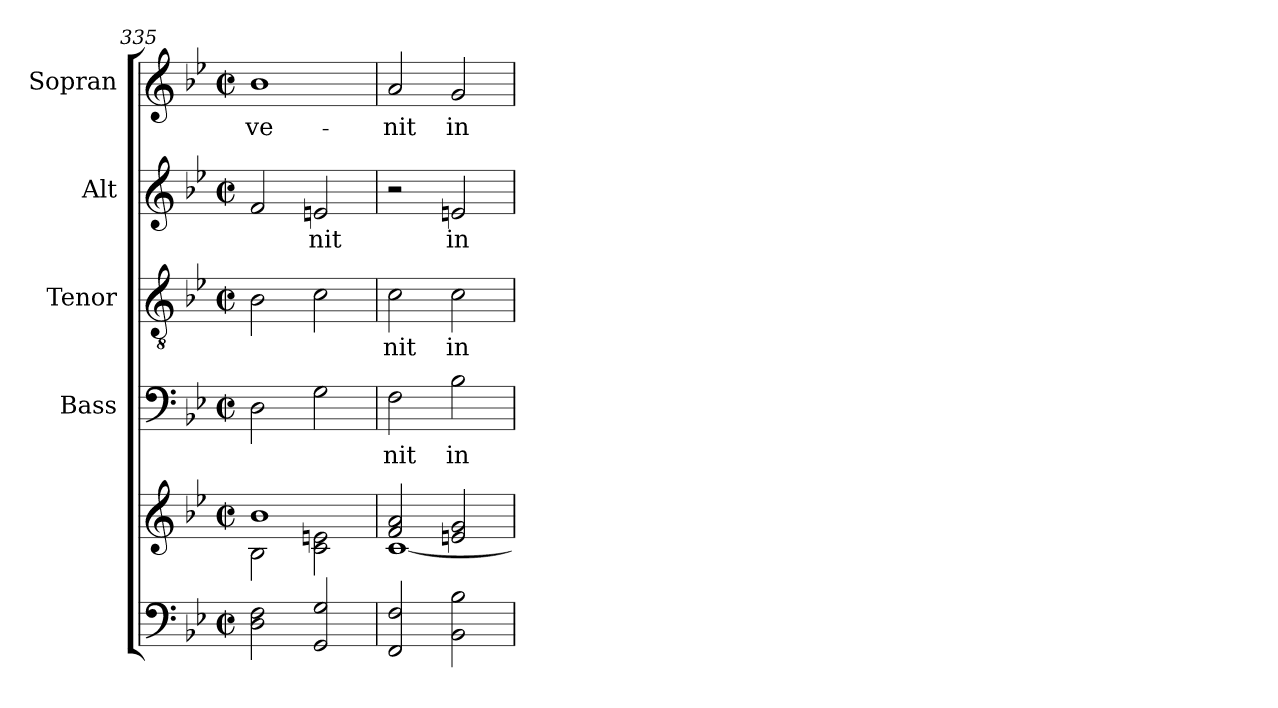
**kern	**kern	**kern	**text	**kern	**text	**kern	**text	**kern	**text
*part5	*part5	*part4	*part4	*part3	*part3	*part2	*part2	*part1	*part1
*staff6	*staff5	*staff4	*staff4	*staff3	*staff3	*staff2	*staff2	*staff1	*staff1
*	*	*I"Bass	*	*I"Tenor	*	*I"Alt	*	*I"Sopran	*
*	*	*I'B.	*	*I'T.	*	*I'A.	*	*I'S.	*
*clefF4	*clefG2	*clefF4	*	*clefGv2	*	*clefG2	*	*clefG2	*
*k[b-e-]	*k[b-e-]	*k[b-e-]	*	*k[b-e-]	*	*k[b-e-]	*	*k[b-e-]	*
*B-:	*B-:	*B-:	*	*B-:	*	*B-:	*	*B-:	*
*M2/2	*M2/2	*M2/2	*	*M2/2	*	*M2/2	*	*M2/2	*
*met(c|)	*met(c|)	*met(c|)	*	*met(c|)	*	*met(c|)	*	*met(c|)	*
=335	=335	=335	=335	=335	=335	=335	=335	=335	=335
*	*^	*	*	*	*	*	*	*	*
!	!	!	!	!	!	!	!	!	!	!LO:LY:b
2D\ 2F\	1b-	2B-\	2D\	.	2B-\	.	2f/	.	1b-	ve-
!	!	!	!	!	!	!	!	!LO:LY:b	!	!
2GG/ 2G/	.	2c\ 2en\	2G\	.	2c\	.	2en/	-nit	.	.
=336	=336	=336	=336	=336	=336	=336	=336	=336	=336	=336
!	!	!	!	!LO:LY:b	!	!LO:LY:b	!	!	!	!LO:LY:b
2FF/ 2F/	2f/ 2a/	[<1c	2F\	-nit	2c\	-nit	2r	.	2a/	-nit
!	!	!	!	!LO:LY:b	!	!LO:LY:b	!	!LO:LY:b	!	!LO:LY:b
2BB-\ 2B-\	2en/ 2g/	.	2B-\	in	2c\	in	2en/	in	2g/	in
*	*v	*v	*	*	*	*	*	*	*	*
=	=	=	=	=	=	=	=	=	=
*-	*-	*-	*-	*-	*-	*-	*-	*-	*-
